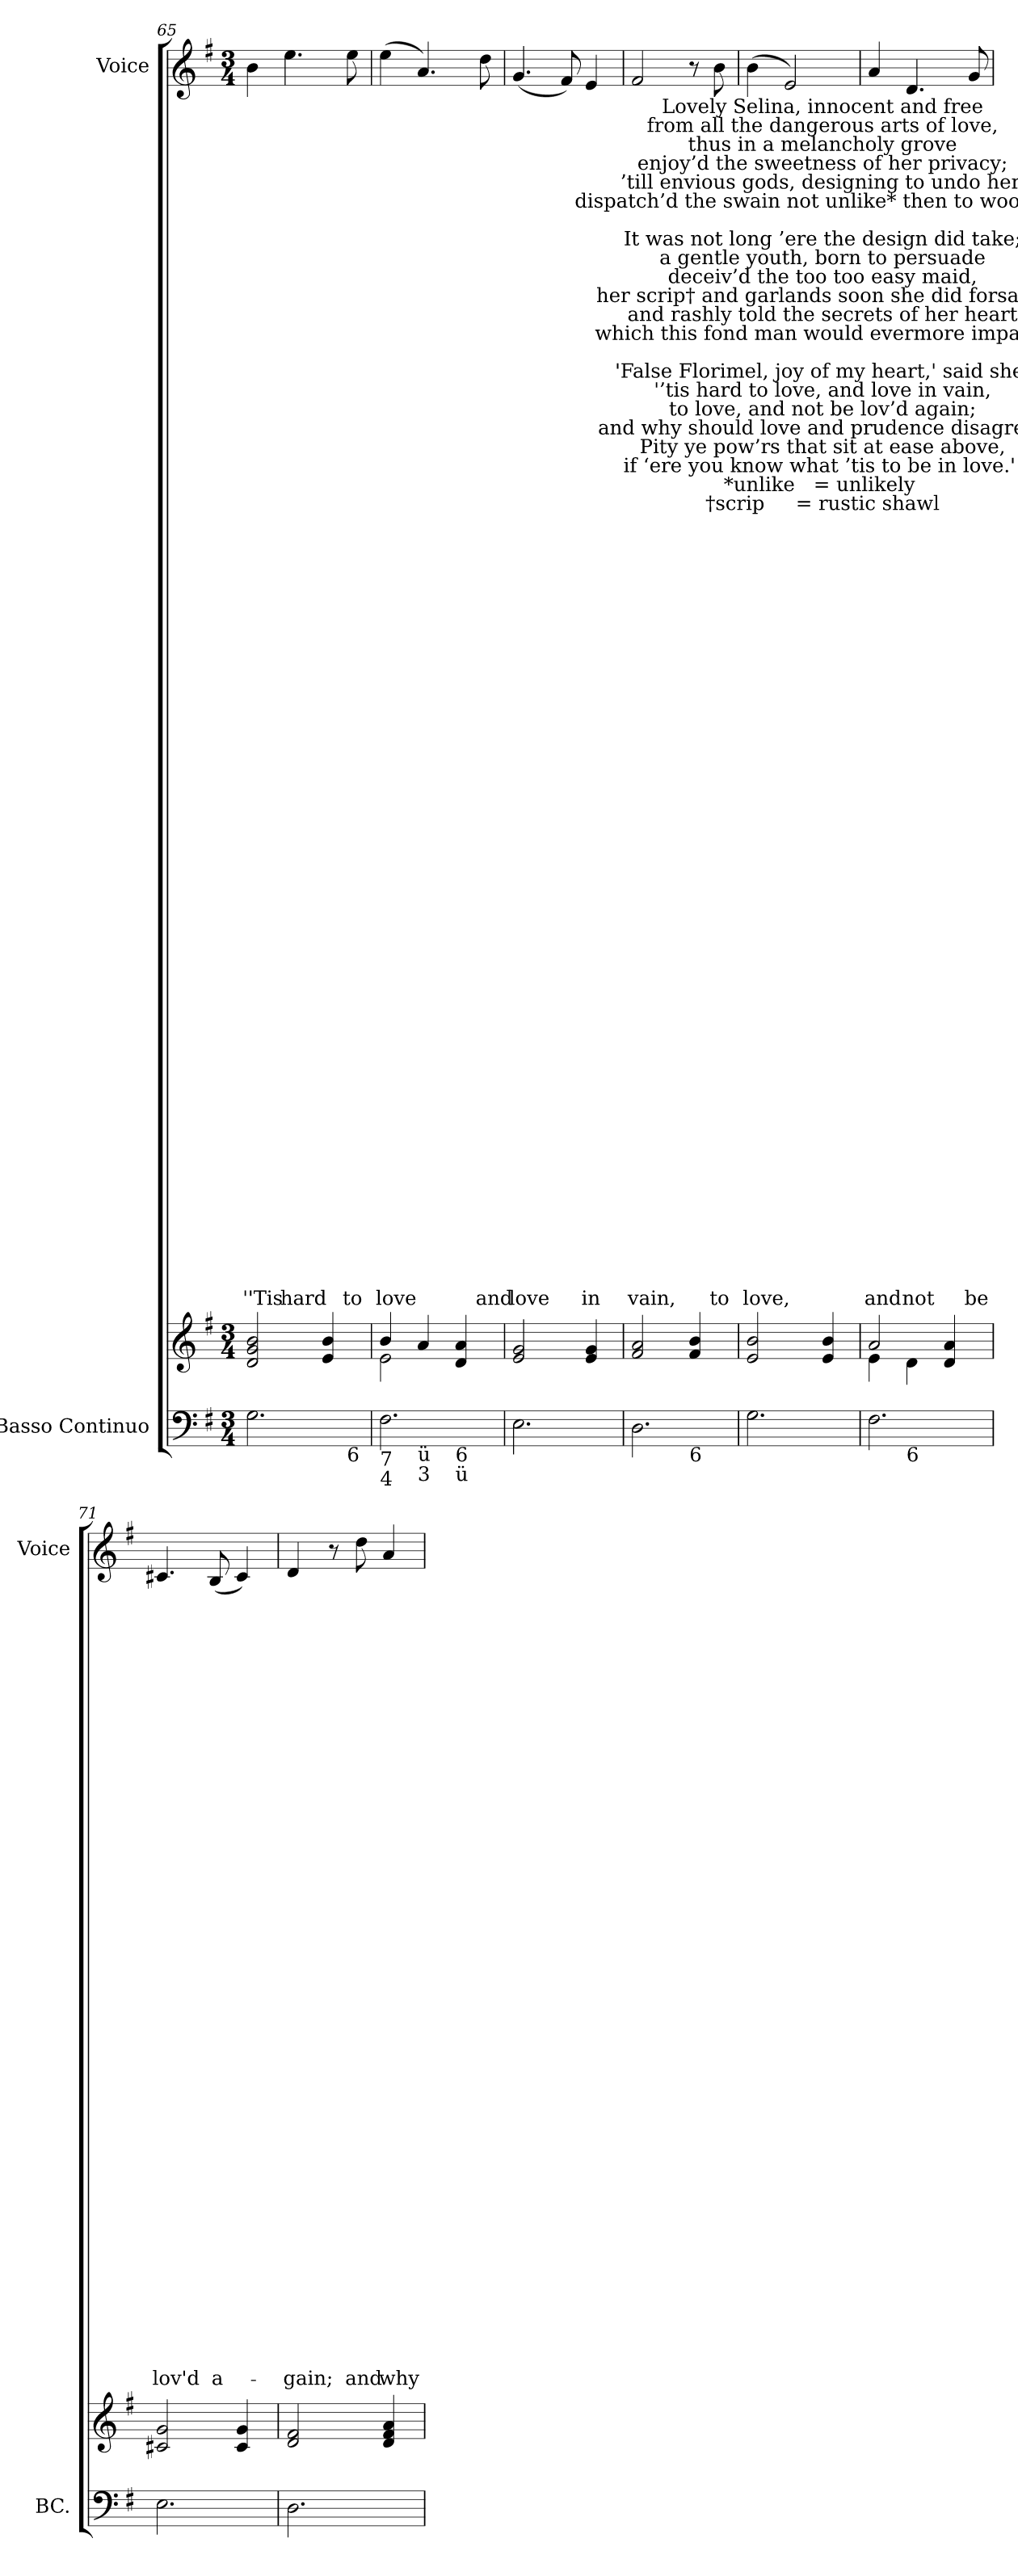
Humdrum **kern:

**kern	**kern	**kern	**text	**text	**text	**text	**text	**text	**text	**text	**text	**text	**text	**text	**text	**text	**text	**text	**text	**text	**text	**text	**text	**text	**text	**text	**text	**text	**text	**text	**text	**text	**text	**text	**text	**text	**text	**text	**text	**text	**text	**text	**text
*part2	*part2	*part1	*part1	*part1	*part1	*part1	*part1	*part1	*part1	*part1	*part1	*part1	*part1	*part1	*part1	*part1	*part1	*part1	*part1	*part1	*part1	*part1	*part1	*part1	*part1	*part1	*part1	*part1	*part1	*part1	*part1	*part1	*part1	*part1	*part1	*part1	*part1	*part1	*part1	*part1	*part1	*part1	*part1
*staff3	*staff2	*staff1	*staff1	*staff1	*staff1	*staff1	*staff1	*staff1	*staff1	*staff1	*staff1	*staff1	*staff1	*staff1	*staff1	*staff1	*staff1	*staff1	*staff1	*staff1	*staff1	*staff1	*staff1	*staff1	*staff1	*staff1	*staff1	*staff1	*staff1	*staff1	*staff1	*staff1	*staff1	*staff1	*staff1	*staff1	*staff1	*staff1	*staff1	*staff1	*staff1	*staff1	*staff1
*I"Basso Continuo	*	*I"Voice	*	*	*	*	*	*	*	*	*	*	*	*	*	*	*	*	*	*	*	*	*	*	*	*	*	*	*	*	*	*	*	*	*	*	*	*	*	*	*	*	*
*I'BC.	*	*I'Voice	*	*	*	*	*	*	*	*	*	*	*	*	*	*	*	*	*	*	*	*	*	*	*	*	*	*	*	*	*	*	*	*	*	*	*	*	*	*	*	*	*
*clefF4	*clefG2	*clefG2	*	*	*	*	*	*	*	*	*	*	*	*	*	*	*	*	*	*	*	*	*	*	*	*	*	*	*	*	*	*	*	*	*	*	*	*	*	*	*	*	*
*k[f#]	*k[f#]	*k[f#]	*	*	*	*	*	*	*	*	*	*	*	*	*	*	*	*	*	*	*	*	*	*	*	*	*	*	*	*	*	*	*	*	*	*	*	*	*	*	*	*	*
*G:	*G:	*G:	*	*	*	*	*	*	*	*	*	*	*	*	*	*	*	*	*	*	*	*	*	*	*	*	*	*	*	*	*	*	*	*	*	*	*	*	*	*	*	*	*
*M3/4	*M3/4	*M3/4	*	*	*	*	*	*	*	*	*	*	*	*	*	*	*	*	*	*	*	*	*	*	*	*	*	*	*	*	*	*	*	*	*	*	*	*	*	*	*	*	*
=65	=65	=65	=65	=65	=65	=65	=65	=65	=65	=65	=65	=65	=65	=65	=65	=65	=65	=65	=65	=65	=65	=65	=65	=65	=65	=65	=65	=65	=65	=65	=65	=65	=65	=65	=65	=65	=65	=65	=65	=65	=65	=65	=65
!	!	!	!	!	!	!	!	!	!	!	!	!	!	!	!	!	!	!	!	!	!	!	!	!	!	!	!	!	!	!	!	!	!	!	!	!	!	!	!	!	!	!	!LO:LY:b
*^	*	*	*	*	*	*	*	*	*	*	*	*	*	*	*	*	*	*	*	*	*	*	*	*	*	*	*	*	*	*	*	*	*	*	*	*	*	*	*	*	*	*	*
2.G\	2ryy	2d/ 2g/ 2b/	4b\	.	.	.	.	.	.	.	.	.	.	.	.	.	.	.	.	.	.	.	.	.	.	.	.	.	.	.	.	.	.	.	.	.	.	.	.	.	.	.	.	''Tis
!	!	!	!	!	!	!	!	!	!	!	!	!	!	!	!	!	!	!	!	!	!	!	!	!	!	!	!	!	!	!	!	!	!	!	!	!	!	!	!	!	!	!	!	!LO:LY:b
.	.	.	4.ee\	.	.	.	.	.	.	.	.	.	.	.	.	.	.	.	.	.	.	.	.	.	.	.	.	.	.	.	.	.	.	.	.	.	.	.	.	.	.	.	.	hard
.	8ryy	4e/ 4b/	.	.	.	.	.	.	.	.	.	.	.	.	.	.	.	.	.	.	.	.	.	.	.	.	.	.	.	.	.	.	.	.	.	.	.	.	.	.	.	.	.	.
!	!LO:TX:b:t=6	!	!	!	!	!	!	!	!	!	!	!	!	!	!	!	!	!	!	!	!	!	!	!	!	!	!	!	!	!	!	!	!	!	!	!	!	!	!	!	!	!	!	!
!	!	!	!	!	!	!	!	!	!	!	!	!	!	!	!	!	!	!	!	!	!	!	!	!	!	!	!	!	!	!	!	!	!	!	!	!	!	!	!	!	!	!	!	!LO:LY:b
.	8ryy	.	8ee\	.	.	.	.	.	.	.	.	.	.	.	.	.	.	.	.	.	.	.	.	.	.	.	.	.	.	.	.	.	.	.	.	.	.	.	.	.	.	.	.	to
=66	=66	=66	=66	=66	=66	=66	=66	=66	=66	=66	=66	=66	=66	=66	=66	=66	=66	=66	=66	=66	=66	=66	=66	=66	=66	=66	=66	=66	=66	=66	=66	=66	=66	=66	=66	=66	=66	=66	=66	=66	=66	=66	=66	=66
*	*	*^	*	*	*	*	*	*	*	*	*	*	*	*	*	*	*	*	*	*	*	*	*	*	*	*	*	*	*	*	*	*	*	*	*	*	*	*	*	*	*	*	*	*
!LO:TX:b:t=7	!	!	!	!	!	!	!	!	!	!	!	!	!	!	!	!	!	!	!	!	!	!	!	!	!	!	!	!	!	!	!	!	!	!	!	!	!	!	!	!	!	!	!	!	!
!LO:TX:b:t=4	!	!	!	!	!	!	!	!	!	!	!	!	!	!	!	!	!	!	!	!	!	!	!	!	!	!	!	!	!	!	!	!	!	!	!	!	!	!	!	!	!	!	!	!	!
!	!	!	!	!	!	!	!	!	!	!	!	!	!	!	!	!	!	!	!	!	!	!	!	!	!	!	!	!	!	!	!	!	!	!	!	!	!	!	!	!	!	!	!	!	!LO:LY:b
*	*^	*	*	*	*	*	*	*	*	*	*	*	*	*	*	*	*	*	*	*	*	*	*	*	*	*	*	*	*	*	*	*	*	*	*	*	*	*	*	*	*	*	*	*	*
2.F#\	4ryy	2ryy	4b/	2e\	(>4ee\	.	.	.	.	.	.	.	.	.	.	.	.	.	.	.	.	.	.	.	.	.	.	.	.	.	.	.	.	.	.	.	.	.	.	.	.	.	.	.	.	love
!	!LO:TX:b:t=ü	!	!	!	!	!	!	!	!	!	!	!	!	!	!	!	!	!	!	!	!	!	!	!	!	!	!	!	!	!	!	!	!	!	!	!	!	!	!	!	!	!	!	!	!	!
!	!LO:TX:b:t=3	!	!	!	!	!	!	!	!	!	!	!	!	!	!	!	!	!	!	!	!	!	!	!	!	!	!	!	!	!	!	!	!	!	!	!	!	!	!	!	!	!	!	!	!	!
.	2ryy	.	4a/	.	4.a/)	.	.	.	.	.	.	.	.	.	.	.	.	.	.	.	.	.	.	.	.	.	.	.	.	.	.	.	.	.	.	.	.	.	.	.	.	.	.	.	.	.
!	!	!LO:TX:b:t=6	!	!	!	!	!	!	!	!	!	!	!	!	!	!	!	!	!	!	!	!	!	!	!	!	!	!	!	!	!	!	!	!	!	!	!	!	!	!	!	!	!	!	!	!
!	!	!LO:TX:b:t=ü	!	!	!	!	!	!	!	!	!	!	!	!	!	!	!	!	!	!	!	!	!	!	!	!	!	!	!	!	!	!	!	!	!	!	!	!	!	!	!	!	!	!	!	!
.	.	4ryy	4d/ 4a/	4ryy	.	.	.	.	.	.	.	.	.	.	.	.	.	.	.	.	.	.	.	.	.	.	.	.	.	.	.	.	.	.	.	.	.	.	.	.	.	.	.	.	.	.
!	!	!	!	!	!	!	!	!	!	!	!	!	!	!	!	!	!	!	!	!	!	!	!	!	!	!	!	!	!	!	!	!	!	!	!	!	!	!	!	!	!	!	!	!	!	!LO:LY:b
.	.	.	.	.	8dd\	.	.	.	.	.	.	.	.	.	.	.	.	.	.	.	.	.	.	.	.	.	.	.	.	.	.	.	.	.	.	.	.	.	.	.	.	.	.	.	.	and
*	*	*	*v	*v	*	*	*	*	*	*	*	*	*	*	*	*	*	*	*	*	*	*	*	*	*	*	*	*	*	*	*	*	*	*	*	*	*	*	*	*	*	*	*	*	*	*
!!LO:PB:g=z
=67	=67	=67	=67	=67	=67	=67	=67	=67	=67	=67	=67	=67	=67	=67	=67	=67	=67	=67	=67	=67	=67	=67	=67	=67	=67	=67	=67	=67	=67	=67	=67	=67	=67	=67	=67	=67	=67	=67	=67	=67	=67	=67	=67	=67	=67
!	!	!	!	!	!	!	!	!	!	!	!	!	!	!	!	!	!	!	!	!	!	!	!	!	!	!	!	!	!	!	!	!	!	!	!	!	!	!	!	!	!	!	!	!	!LO:LY:b
*v	*v	*v	*	*	*	*	*	*	*	*	*	*	*	*	*	*	*	*	*	*	*	*	*	*	*	*	*	*	*	*	*	*	*	*	*	*	*	*	*	*	*	*	*	*	*
2.E\	2e/ 2g/	(<4.g/	.	.	.	.	.	.	.	.	.	.	.	.	.	.	.	.	.	.	.	.	.	.	.	.	.	.	.	.	.	.	.	.	.	.	.	.	.	.	.	.	love
.	.	8f#/)	.	.	.	.	.	.	.	.	.	.	.	.	.	.	.	.	.	.	.	.	.	.	.	.	.	.	.	.	.	.	.	.	.	.	.	.	.	.	.	.	.
!	!	!	!	!	!	!	!	!	!	!	!	!	!	!	!	!	!	!	!	!	!	!	!	!	!	!	!	!	!	!	!	!	!	!	!	!	!	!	!	!	!	!	!LO:LY:b
.	4e/ 4g/	4e/	.	.	.	.	.	.	.	.	.	.	.	.	.	.	.	.	.	.	.	.	.	.	.	.	.	.	.	.	.	.	.	.	.	.	.	.	.	.	.	.	in
=68	=68	=68	=68	=68	=68	=68	=68	=68	=68	=68	=68	=68	=68	=68	=68	=68	=68	=68	=68	=68	=68	=68	=68	=68	=68	=68	=68	=68	=68	=68	=68	=68	=68	=68	=68	=68	=68	=68	=68	=68	=68	=68	=68
!LO:TX:b:t=5	!	!	!	!	!	!	!	!	!	!	!	!	!	!	!	!	!	!	!	!	!	!	!	!	!	!	!	!	!	!	!	!	!	!	!	!	!	!	!	!	!	!	!
!	!	!	!	!	!	!	!	!	!	!	!	!	!	!	!	!	!	!	!	!	!	!	!	!	!	!	!	!	!	!	!	!	!	!	!	!	!	!	!	!	!	!	!LO:LY:b
*^	*	*	*	*	*	*	*	*	*	*	*	*	*	*	*	*	*	*	*	*	*	*	*	*	*	*	*	*	*	*	*	*	*	*	*	*	*	*	*	*	*	*	*
2.D\	2ryy	2f#/ 2a/	2f#/	.	.	.	.	.	.	.	.	.	.	.	.	.	.	.	.	.	.	.	.	.	.	.	.	.	.	.	.	.	.	.	.	.	.	.	.	.	.	.	.	vain,
!	!LO:TX:b:t=6	!	!	!	!	!	!	!	!	!	!	!	!	!	!	!	!	!	!	!	!	!	!	!	!	!	!	!	!	!	!	!	!	!	!	!	!	!	!	!	!	!	!	!
.	4ryy	4f#/ 4b/	8r	.	.	.	.	.	.	.	.	.	.	.	.	.	.	.	.	.	.	.	.	.	.	.	.	.	.	.	.	.	.	.	.	.	.	.	.	.	.	.	.	.
!	!	!	!	!	!	!	!	!	!	!	!	!	!	!	!	!	!	!	!	!	!	!	!	!	!	!	!	!	!	!	!	!	!	!	!	!	!	!	!	!	!	!	!	!LO:LY:b
.	.	.	8b\	.	.	.	.	.	.	.	.	.	.	.	.	.	.	.	.	.	.	.	.	.	.	.	.	.	.	.	.	.	.	.	.	.	.	.	.	.	.	.	.	to
=69	=69	=69	=69	=69	=69	=69	=69	=69	=69	=69	=69	=69	=69	=69	=69	=69	=69	=69	=69	=69	=69	=69	=69	=69	=69	=69	=69	=69	=69	=69	=69	=69	=69	=69	=69	=69	=69	=69	=69	=69	=69	=69	=69	=69
!LO:TX:b:t=6	!	!	!	!	!	!	!	!	!	!	!	!	!	!	!	!	!	!	!	!	!	!	!	!	!	!	!	!	!	!	!	!	!	!	!	!	!	!	!	!	!	!	!	!
!	!	!	!	!	!	!	!	!	!	!	!	!	!	!	!	!	!	!	!	!	!	!	!	!	!	!	!	!	!	!	!	!	!	!	!	!	!	!	!	!	!	!	!	!LO:LY:b
*v	*v	*	*^	*	*	*	*	*	*	*	*	*	*	*	*	*	*	*	*	*	*	*	*	*	*	*	*	*	*	*	*	*	*	*	*	*	*	*	*	*	*	*	*	*
2.G\	2e/ 2b/	(>4b\	2ryy	.	.	.	.	.	.	.	.	.	.	.	.	.	.	.	.	.	.	.	.	.	.	.	.	.	.	.	.	.	.	.	.	.	.	.	.	.	.	.	.	love,
.	.	2e/)	.	.	.	.	.	.	.	.	.	.	.	.	.	.	.	.	.	.	.	.	.	.	.	.	.	.	.	.	.	.	.	.	.	.	.	.	.	.	.	.	.	.
!	!	!	!LO:TX:b:cj:t=Lovely Selina, innocent and free\nfrom all the dangerous arts of love,\nthus in a melancholy grove\nenjoy’d the sweetness of her privacy;\n’till envious gods, designing to undo her,\ndispatch’d the swain not unlike* then to woo her. \n&nbsp; \nIt was not long ’ere the design did take;\na gentle youth, born to persuade\ndeceiv’d the too too easy maid,\nher scrip† and garlands soon she did forsake,\nand rashly told the secrets of her heart\nwhich this fond man would evermore impart. \n&nbsp; \n'False Florimel, joy of my heart,' said she,\n'’tis hard to love, and love in vain,\nto love, and not be lov’d again;\nand why should love and prudence disagree?\nPity ye pow’rs that sit at ease above,\nif ‘ere you know what ’tis to be in love.' \n*unlike&nbsp;&nbsp; =  unlikely \n†scrip&nbsp;&nbsp;&nbsp;&nbsp; = rustic shawl	!	!	!	!	!	!	!	!	!	!	!	!	!	!	!	!	!	!	!	!	!	!	!	!	!	!	!	!	!	!	!	!	!	!	!	!	!	!	!	!	!
.	4e/ 4b/	.	4ryy	.	.	.	.	.	.	.	.	.	.	.	.	.	.	.	.	.	.	.	.	.	.	.	.	.	.	.	.	.	.	.	.	.	.	.	.	.	.	.	.	.
=70	=70	=70	=70	=70	=70	=70	=70	=70	=70	=70	=70	=70	=70	=70	=70	=70	=70	=70	=70	=70	=70	=70	=70	=70	=70	=70	=70	=70	=70	=70	=70	=70	=70	=70	=70	=70	=70	=70	=70	=70	=70	=70	=70	=70
*	*^	*	*	*	*	*	*	*	*	*	*	*	*	*	*	*	*	*	*	*	*	*	*	*	*	*	*	*	*	*	*	*	*	*	*	*	*	*	*	*	*	*	*	*
!LO:TX:b:t=7	!	!	!	!	!	!	!	!	!	!	!	!	!	!	!	!	!	!	!	!	!	!	!	!	!	!	!	!	!	!	!	!	!	!	!	!	!	!	!	!	!	!	!	!	!
!	!	!	!	!	!	!	!	!	!	!	!	!	!	!	!	!	!	!	!	!	!	!	!	!	!	!	!	!	!	!	!	!	!	!	!	!	!	!	!	!	!	!	!	!	!LO:LY:b
*^	*	*	*v	*v	*	*	*	*	*	*	*	*	*	*	*	*	*	*	*	*	*	*	*	*	*	*	*	*	*	*	*	*	*	*	*	*	*	*	*	*	*	*	*	*	*
2.F#\	4ryy	2a/	4e\	4a/	.	.	.	.	.	.	.	.	.	.	.	.	.	.	.	.	.	.	.	.	.	.	.	.	.	.	.	.	.	.	.	.	.	.	.	.	.	.	.	.	and
!	!LO:TX:b:t=6	!	!	!	!	!	!	!	!	!	!	!	!	!	!	!	!	!	!	!	!	!	!	!	!	!	!	!	!	!	!	!	!	!	!	!	!	!	!	!	!	!	!	!	!
!	!	!	!	!	!	!	!	!	!	!	!	!	!	!	!	!	!	!	!	!	!	!	!	!	!	!	!	!	!	!	!	!	!	!	!	!	!	!	!	!	!	!	!	!	!LO:LY:b
.	2ryy	.	4d\	4.d/	.	.	.	.	.	.	.	.	.	.	.	.	.	.	.	.	.	.	.	.	.	.	.	.	.	.	.	.	.	.	.	.	.	.	.	.	.	.	.	.	not
.	.	4d/ 4a/	4ryy	.	.	.	.	.	.	.	.	.	.	.	.	.	.	.	.	.	.	.	.	.	.	.	.	.	.	.	.	.	.	.	.	.	.	.	.	.	.	.	.	.	.
!	!	!	!	!	!	!	!	!	!	!	!	!	!	!	!	!	!	!	!	!	!	!	!	!	!	!	!	!	!	!	!	!	!	!	!	!	!	!	!	!	!	!	!	!	!LO:LY:b
.	.	.	.	8g/	.	.	.	.	.	.	.	.	.	.	.	.	.	.	.	.	.	.	.	.	.	.	.	.	.	.	.	.	.	.	.	.	.	.	.	.	.	.	.	.	be
*	*	*v	*v	*	*	*	*	*	*	*	*	*	*	*	*	*	*	*	*	*	*	*	*	*	*	*	*	*	*	*	*	*	*	*	*	*	*	*	*	*	*	*	*	*	*
=71	=71	=71	=71	=71	=71	=71	=71	=71	=71	=71	=71	=71	=71	=71	=71	=71	=71	=71	=71	=71	=71	=71	=71	=71	=71	=71	=71	=71	=71	=71	=71	=71	=71	=71	=71	=71	=71	=71	=71	=71	=71	=71	=71	=71
!LO:TX:b:t=h	!	!	!	!	!	!	!	!	!	!	!	!	!	!	!	!	!	!	!	!	!	!	!	!	!	!	!	!	!	!	!	!	!	!	!	!	!	!	!	!	!	!	!	!
!LO:TX:b:t=4	!	!	!	!	!	!	!	!	!	!	!	!	!	!	!	!	!	!	!	!	!	!	!	!	!	!	!	!	!	!	!	!	!	!	!	!	!	!	!	!	!	!	!	!
!	!	!	!	!	!	!	!	!	!	!	!	!	!	!	!	!	!	!	!	!	!	!	!	!	!	!	!	!	!	!	!	!	!	!	!	!	!	!	!	!	!	!	!	!LO:LY:b
*v	*v	*	*	*	*	*	*	*	*	*	*	*	*	*	*	*	*	*	*	*	*	*	*	*	*	*	*	*	*	*	*	*	*	*	*	*	*	*	*	*	*	*	*	*
2.E\	2c#X/ 2g/	4.c#X/	.	.	.	.	.	.	.	.	.	.	.	.	.	.	.	.	.	.	.	.	.	.	.	.	.	.	.	.	.	.	.	.	.	.	.	.	.	.	.	.	lov'd
!	!	!	!	!	!	!	!	!	!	!	!	!	!	!	!	!	!	!	!	!	!	!	!	!	!	!	!	!	!	!	!	!	!	!	!	!	!	!	!	!	!	!	!LO:LY:b
.	.	(<8B/	.	.	.	.	.	.	.	.	.	.	.	.	.	.	.	.	.	.	.	.	.	.	.	.	.	.	.	.	.	.	.	.	.	.	.	.	.	.	.	.	a-
.	4c#/ 4g/	4c#/)	.	.	.	.	.	.	.	.	.	.	.	.	.	.	.	.	.	.	.	.	.	.	.	.	.	.	.	.	.	.	.	.	.	.	.	.	.	.	.	.	.
!!LO:LB:g=z
=72	=72	=72	=72	=72	=72	=72	=72	=72	=72	=72	=72	=72	=72	=72	=72	=72	=72	=72	=72	=72	=72	=72	=72	=72	=72	=72	=72	=72	=72	=72	=72	=72	=72	=72	=72	=72	=72	=72	=72	=72	=72	=72	=72
!	!	!	!	!	!	!	!	!	!	!	!	!	!	!	!	!	!	!	!	!	!	!	!	!	!	!	!	!	!	!	!	!	!	!	!	!	!	!	!	!	!	!	!LO:LY:b
2.D\	2d/ 2f#/	4d/	.	.	.	.	.	.	.	.	.	.	.	.	.	.	.	.	.	.	.	.	.	.	.	.	.	.	.	.	.	.	.	.	.	.	.	.	.	.	.	.	-gain;
.	.	8r	.	.	.	.	.	.	.	.	.	.	.	.	.	.	.	.	.	.	.	.	.	.	.	.	.	.	.	.	.	.	.	.	.	.	.	.	.	.	.	.	.
!	!	!	!	!	!	!	!	!	!	!	!	!	!	!	!	!	!	!	!	!	!	!	!	!	!	!	!	!	!	!	!	!	!	!	!	!	!	!	!	!	!	!	!LO:LY:b
.	.	8dd\	.	.	.	.	.	.	.	.	.	.	.	.	.	.	.	.	.	.	.	.	.	.	.	.	.	.	.	.	.	.	.	.	.	.	.	.	.	.	.	.	and
!	!	!	!	!	!	!	!	!	!	!	!	!	!	!	!	!	!	!	!	!	!	!	!	!	!	!	!	!	!	!	!	!	!	!	!	!	!	!	!	!	!	!	!LO:LY:b
.	4d/ 4f#/ 4a/	4a/	.	.	.	.	.	.	.	.	.	.	.	.	.	.	.	.	.	.	.	.	.	.	.	.	.	.	.	.	.	.	.	.	.	.	.	.	.	.	.	.	why
=	=	=	=	=	=	=	=	=	=	=	=	=	=	=	=	=	=	=	=	=	=	=	=	=	=	=	=	=	=	=	=	=	=	=	=	=	=	=	=	=	=	=	=
*-	*-	*-	*-	*-	*-	*-	*-	*-	*-	*-	*-	*-	*-	*-	*-	*-	*-	*-	*-	*-	*-	*-	*-	*-	*-	*-	*-	*-	*-	*-	*-	*-	*-	*-	*-	*-	*-	*-	*-	*-	*-	*-	*-
